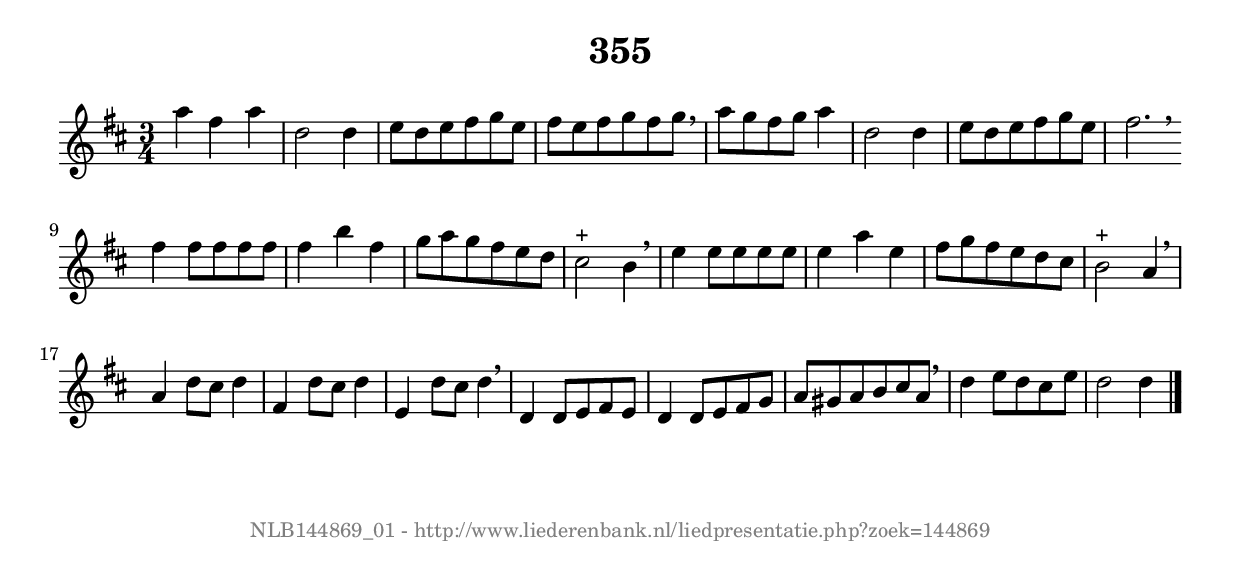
%
% produced by wce2krn 1.64 (7 June 2014)
%
\version"2.16"
#(append! paper-alist '(("long" . (cons (* 210 mm) (* 2000 mm)))))
#(set-default-paper-size "long")
sb = {\breathe}
mBreak = {\breathe }
bBreak = {\breathe }
x = {\once\override NoteHead #'style = #'cross }
gl=\glissando
itime={\override Staff.TimeSignature #'stencil = ##f }
ficta = {\once\set suggestAccidentals = ##t}
fine = {\once\override Score.RehearsalMark #'self-alignment-X = #1 \mark \markup {\italic{Fine}}}
dc = {\once\override Score.RehearsalMark #'self-alignment-X = #1 \mark \markup {\italic{D.C.}}}
dcf = {\once\override Score.RehearsalMark #'self-alignment-X = #1 \mark \markup {\italic{D.C. al Fine}}}
dcc = {\once\override Score.RehearsalMark #'self-alignment-X = #1 \mark \markup {\italic{D.C. al Coda}}}
ds = {\once\override Score.RehearsalMark #'self-alignment-X = #1 \mark \markup {\italic{D.S.}}}
dsf = {\once\override Score.RehearsalMark #'self-alignment-X = #1 \mark \markup {\italic{D.S. al Fine}}}
dsc = {\once\override Score.RehearsalMark #'self-alignment-X = #1 \mark \markup {\italic{D.S. al Coda}}}
pv = {\set Score.repeatCommands = #'((volta "1"))}
sv = {\set Score.repeatCommands = #'((volta "2"))}
tv = {\set Score.repeatCommands = #'((volta "3"))}
qv = {\set Score.repeatCommands = #'((volta "4"))}
xv = {\set Score.repeatCommands = #'((volta #f))}
\header{ tagline = ""
title = "355"
}
\score {{
\key d \major
\relative g'
{
\set melismaBusyProperties = #'()
\time 3/4
\tempo 4=120
\override Score.MetronomeMark #'transparent = ##t
\override Score.RehearsalMark #'break-visibility = #(vector #t #t #f)
a'4 fis a d,2 d4 e8 d e fis g e fis e fis g fis g \mBreak \bar "|"
a8 g fis g a4 d,2 d4 e8 d e fis g e fis2. \bar ":|:" \bBreak
fis4 fis8 fis fis fis fis4 b fis g8 a g fis e d cis2^"+" b4 \mBreak \bar "|"
e4 e8 e e e e4 a e fis8 g fis e d cis b2^"+" a4 \mBreak \bar "|"
a4 d8 cis d4 fis, d'8 cis d4 e, d'8 cis d4 \mBreak \bar "|"
d,4 d8 e fis e d4 d8 e fis g a gis a b cis a \sb d4 e8 d cis e d2 d4 \bar "|."
 }}
 \midi { }
 \layout {
            indent = 0.0\cm
}
}
\markup { \vspace #0 } \markup { \with-color #grey \fill-line { \center-column { \smaller "NLB144869_01 - http://www.liederenbank.nl/liedpresentatie.php?zoek=144869" } } }
